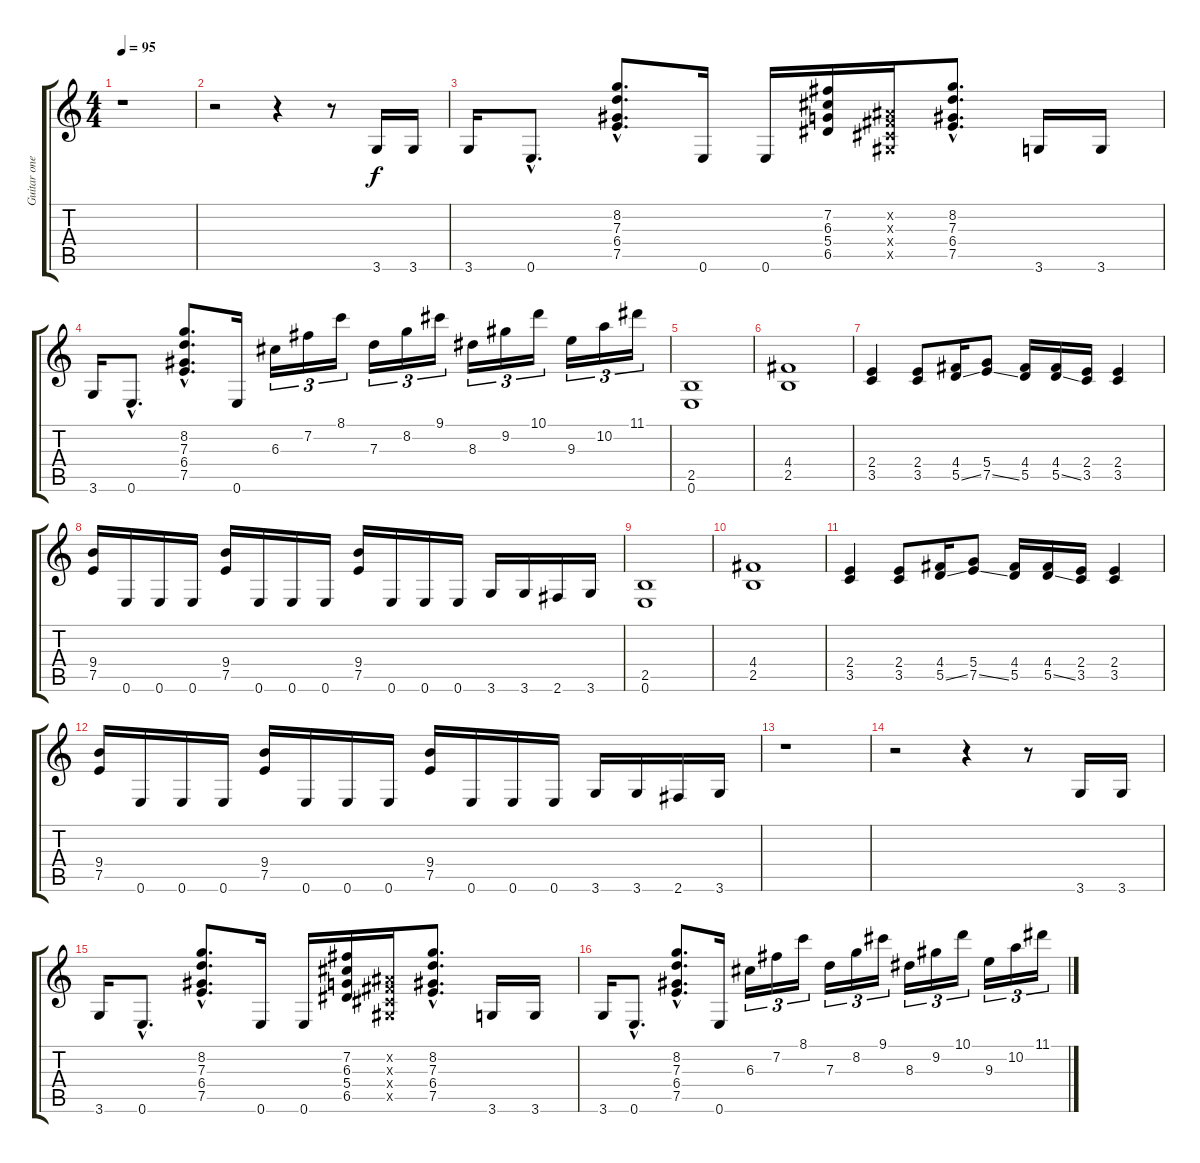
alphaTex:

\track ("Guitar one" "Guitar one") {instrument overdrivenguitar}
\staff {score tabs}
\tuning (E4 B3 G3 D3 A2 E2) {hide}
\ts (4 4)
\tempo 95
\clef g2
\ks c
r.1{dy f} |
r.2 r.4 r.8 3.6.16 3.6.16 |
3.6.16 0.6{hac}.8{d} (8.2{hac} 7.3{hac} 6.4{hac} 7.5{hac}).8{d} 0.6.16 0.6.16 (7.2 6.3 5.4 6.5).16 (-1.2{x} -1.3{x} -1.4{x} -1.5{x}).16 (8.2{hac} 7.3{hac} 6.4{hac} 7.5{hac}).8{d} 3.6.16 3.6.16 |
3.6.16 0.6{hac}.8{d} (8.2{hac} 7.3{hac} 6.4{hac} 7.5{hac}).8{d} 0.6.16 6.3.16{tu (3 2)} 7.2.16{tu (3 2)} 8.1.16{tu (3 2)} 7.3.16{tu (3 2)} 8.2.16{tu (3 2)} 9.1.16{tu (3 2)} 8.3.16{tu (3 2)} 9.2.16{tu (3 2)} 10.1.16{tu (3 2)} 9.3.16{tu (3 2)} 10.2.16{tu (3 2)} 11.1.16{tu (3 2)} |
(2.5 0.6).1 |
(4.4 2.5).1 |
(2.4 3.5).4 (2.4 3.5).8 (4.4 5.5{ss}).16 (5.4 7.5{ss}).8 (4.4 5.5).16 (4.4 5.5{ss}).16 (2.4 3.5).16 (2.4 3.5).4 |
(9.4 7.5).16 0.6.16 0.6.16 0.6.16 (9.4 7.5).16 0.6.16 0.6.16 0.6.16 (9.4 7.5).16 0.6.16 0.6.16 0.6.16 3.6.16 3.6.16 2.6.16 3.6.16 |
(2.5 0.6).1 |
(4.4 2.5).1 |
(2.4 3.5).4 (2.4 3.5).8 (4.4 5.5{ss}).16 (5.4 7.5{ss}).8 (4.4 5.5).16 (4.4 5.5{ss}).16 (2.4 3.5).16 (2.4 3.5).4 |
(9.4 7.5).16 0.6.16 0.6.16 0.6.16 (9.4 7.5).16 0.6.16 0.6.16 0.6.16 (9.4 7.5).16 0.6.16 0.6.16 0.6.16 3.6.16 3.6.16 2.6.16 3.6.16 |
r.1 |
r.2 r.4 r.8 3.6.16 3.6.16 |
3.6.16 0.6{hac}.8{d} (8.2{hac} 7.3{hac} 6.4{hac} 7.5{hac}).8{d} 0.6.16 0.6.16 (7.2 6.3 5.4 6.5).16 (-1.2{x} -1.3{x} -1.4{x} -1.5{x}).16 (8.2{hac} 7.3{hac} 6.4{hac} 7.5{hac}).8{d} 3.6.16 3.6.16 |
3.6.16 0.6{hac}.8{d} (8.2{hac} 7.3{hac} 6.4{hac} 7.5{hac}).8{d} 0.6.16 6.3.16{tu (3 2)} 7.2.16{tu (3 2)} 8.1.16{tu (3 2)} 7.3.16{tu (3 2)} 8.2.16{tu (3 2)} 9.1.16{tu (3 2)} 8.3.16{tu (3 2)} 9.2.16{tu (3 2)} 10.1.16{tu (3 2)} 9.3.16{tu (3 2)} 10.2.16{tu (3 2)} 11.1.16{tu (3 2)}
